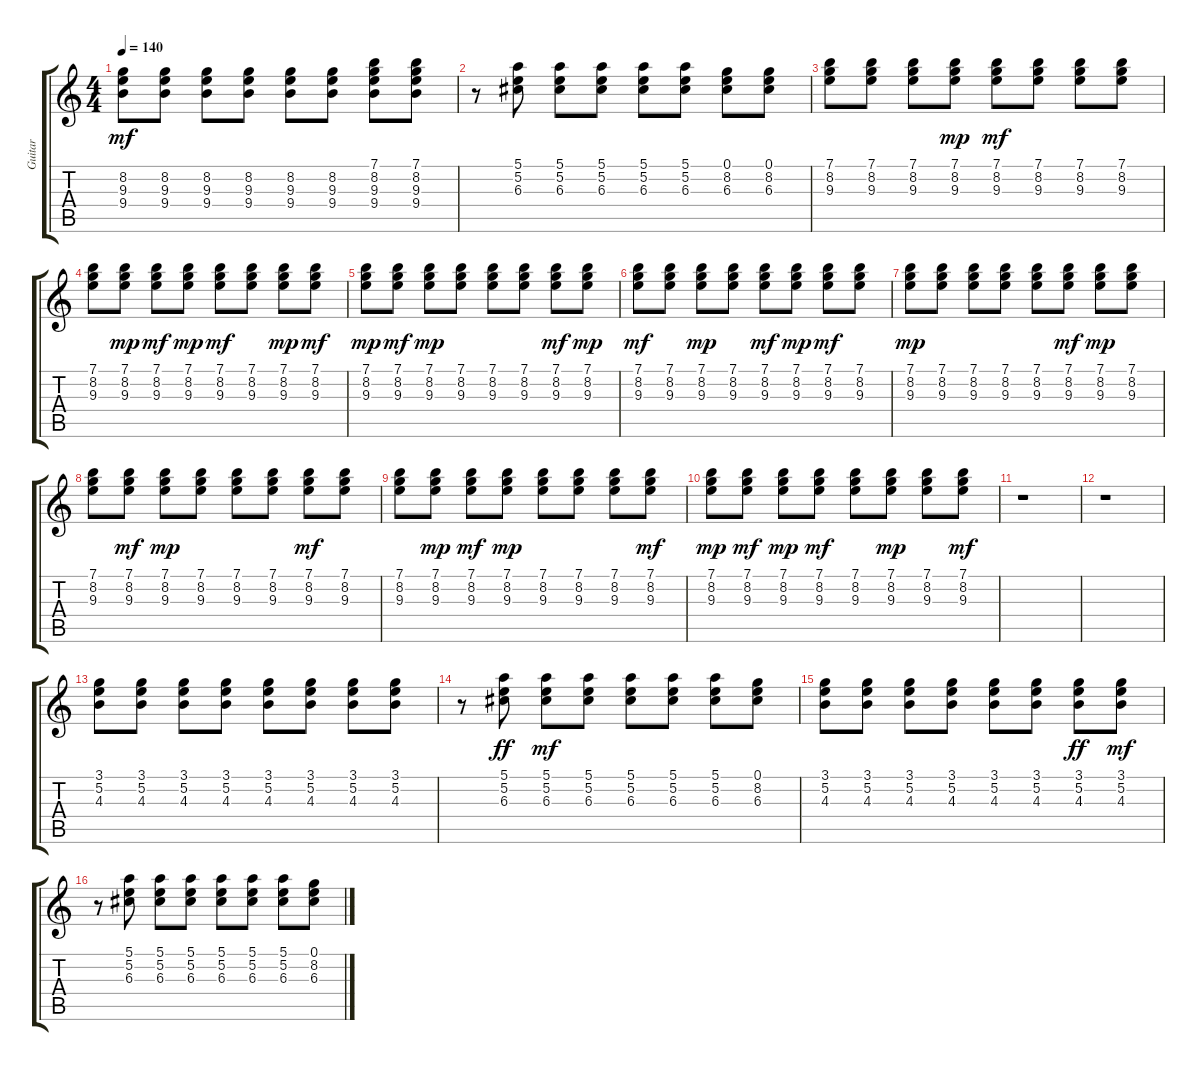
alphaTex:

\track ("Guitar" "Guitar") {instrument electricguitarclean}
\staff {score tabs}
\tuning (E4 B3 G3 D3 A2 E2) {hide}
\ts (4 4)
\tempo 140
\clef g2
\ks c
(8.2 9.3 9.4).8{dy mf} (8.2 9.3 9.4).8 (8.2 9.3 9.4).8 (8.2 9.3 9.4).8 (8.2 9.3 9.4).8 (8.2 9.3 9.4).8 (7.1 8.2 9.3 9.4).8 (7.1 8.2 9.3 9.4).8 |
r.8 (5.1 5.2 6.3).8 (5.1 5.2 6.3).8 (5.1 5.2 6.3).8 (5.1 5.2 6.3).8 (5.1 5.2 6.3).8 (0.1 8.2 6.3).8 (0.1 8.2 6.3).8 |
(7.1 8.2 9.3).8 (7.1 8.2 9.3).8 (7.1 8.2 9.3).8 (7.1 8.2 9.3).8{dy mp} (7.1 8.2 9.3).8{dy mf} (7.1 8.2 9.3).8 (7.1 8.2 9.3).8 (7.1 8.2 9.3).8 |
(7.1 8.2 9.3).8 (7.1 8.2 9.3).8{dy mp} (7.1 8.2 9.3).8{dy mf} (7.1 8.2 9.3).8{dy mp} (7.1 8.2 9.3).8{dy mf} (7.1 8.2 9.3).8 (7.1 8.2 9.3).8{dy mp} (7.1 8.2 9.3).8{dy mf} |
(7.1 8.2 9.3).8{dy mp} (7.1 8.2 9.3).8{dy mf} (7.1 8.2 9.3).8{dy mp} (7.1 8.2 9.3).8 (7.1 8.2 9.3).8 (7.1 8.2 9.3).8 (7.1 8.2 9.3).8{dy mf} (7.1 8.2 9.3).8{dy mp} |
(7.1 8.2 9.3).8{dy mf} (7.1 8.2 9.3).8 (7.1 8.2 9.3).8{dy mp} (7.1 8.2 9.3).8 (7.1 8.2 9.3).8{dy mf} (7.1 8.2 9.3).8{dy mp} (7.1 8.2 9.3).8{dy mf} (7.1 8.2 9.3).8 |
(7.1 8.2 9.3).8{dy mp} (7.1 8.2 9.3).8 (7.1 8.2 9.3).8 (7.1 8.2 9.3).8 (7.1 8.2 9.3).8 (7.1 8.2 9.3).8{dy mf} (7.1 8.2 9.3).8{dy mp} (7.1 8.2 9.3).8 |
(7.1 8.2 9.3).8 (7.1 8.2 9.3).8{dy mf} (7.1 8.2 9.3).8{dy mp} (7.1 8.2 9.3).8 (7.1 8.2 9.3).8 (7.1 8.2 9.3).8 (7.1 8.2 9.3).8{dy mf} (7.1 8.2 9.3).8 |
(7.1 8.2 9.3).8 (7.1 8.2 9.3).8{dy mp} (7.1 8.2 9.3).8{dy mf} (7.1 8.2 9.3).8{dy mp} (7.1 8.2 9.3).8 (7.1 8.2 9.3).8 (7.1 8.2 9.3).8 (7.1 8.2 9.3).8{dy mf} |
(7.1 8.2 9.3).8{dy mp} (7.1 8.2 9.3).8{dy mf} (7.1 8.2 9.3).8{dy mp} (7.1 8.2 9.3).8{dy mf} (7.1 8.2 9.3).8 (7.1 8.2 9.3).8{dy mp} (7.1 8.2 9.3).8 (7.1 8.2 9.3).8{dy mf} |
r.1 |
r.1 |
(3.1 5.2 4.3).8 (3.1 5.2 4.3).8 (3.1 5.2 4.3).8 (3.1 5.2 4.3).8 (3.1 5.2 4.3).8 (3.1 5.2 4.3).8 (3.1 5.2 4.3).8 (3.1 5.2 4.3).8 |
r.8 (5.1 5.2 6.3).8{dy ff} (5.1 5.2 6.3).8{dy mf} (5.1 5.2 6.3).8 (5.1 5.2 6.3).8 (5.1 5.2 6.3).8 (5.1 5.2 6.3).8 (0.1 8.2 6.3).8 |
(3.1 5.2 4.3).8 (3.1 5.2 4.3).8 (3.1 5.2 4.3).8 (3.1 5.2 4.3).8 (3.1 5.2 4.3).8 (3.1 5.2 4.3).8 (3.1 5.2 4.3).8{dy ff} (3.1 5.2 4.3).8{dy mf} |
r.8 (5.1 5.2 6.3).8 (5.1 5.2 6.3).8 (5.1 5.2 6.3).8 (5.1 5.2 6.3).8 (5.1 5.2 6.3).8 (5.1 5.2 6.3).8 (0.1 8.2 6.3).8
